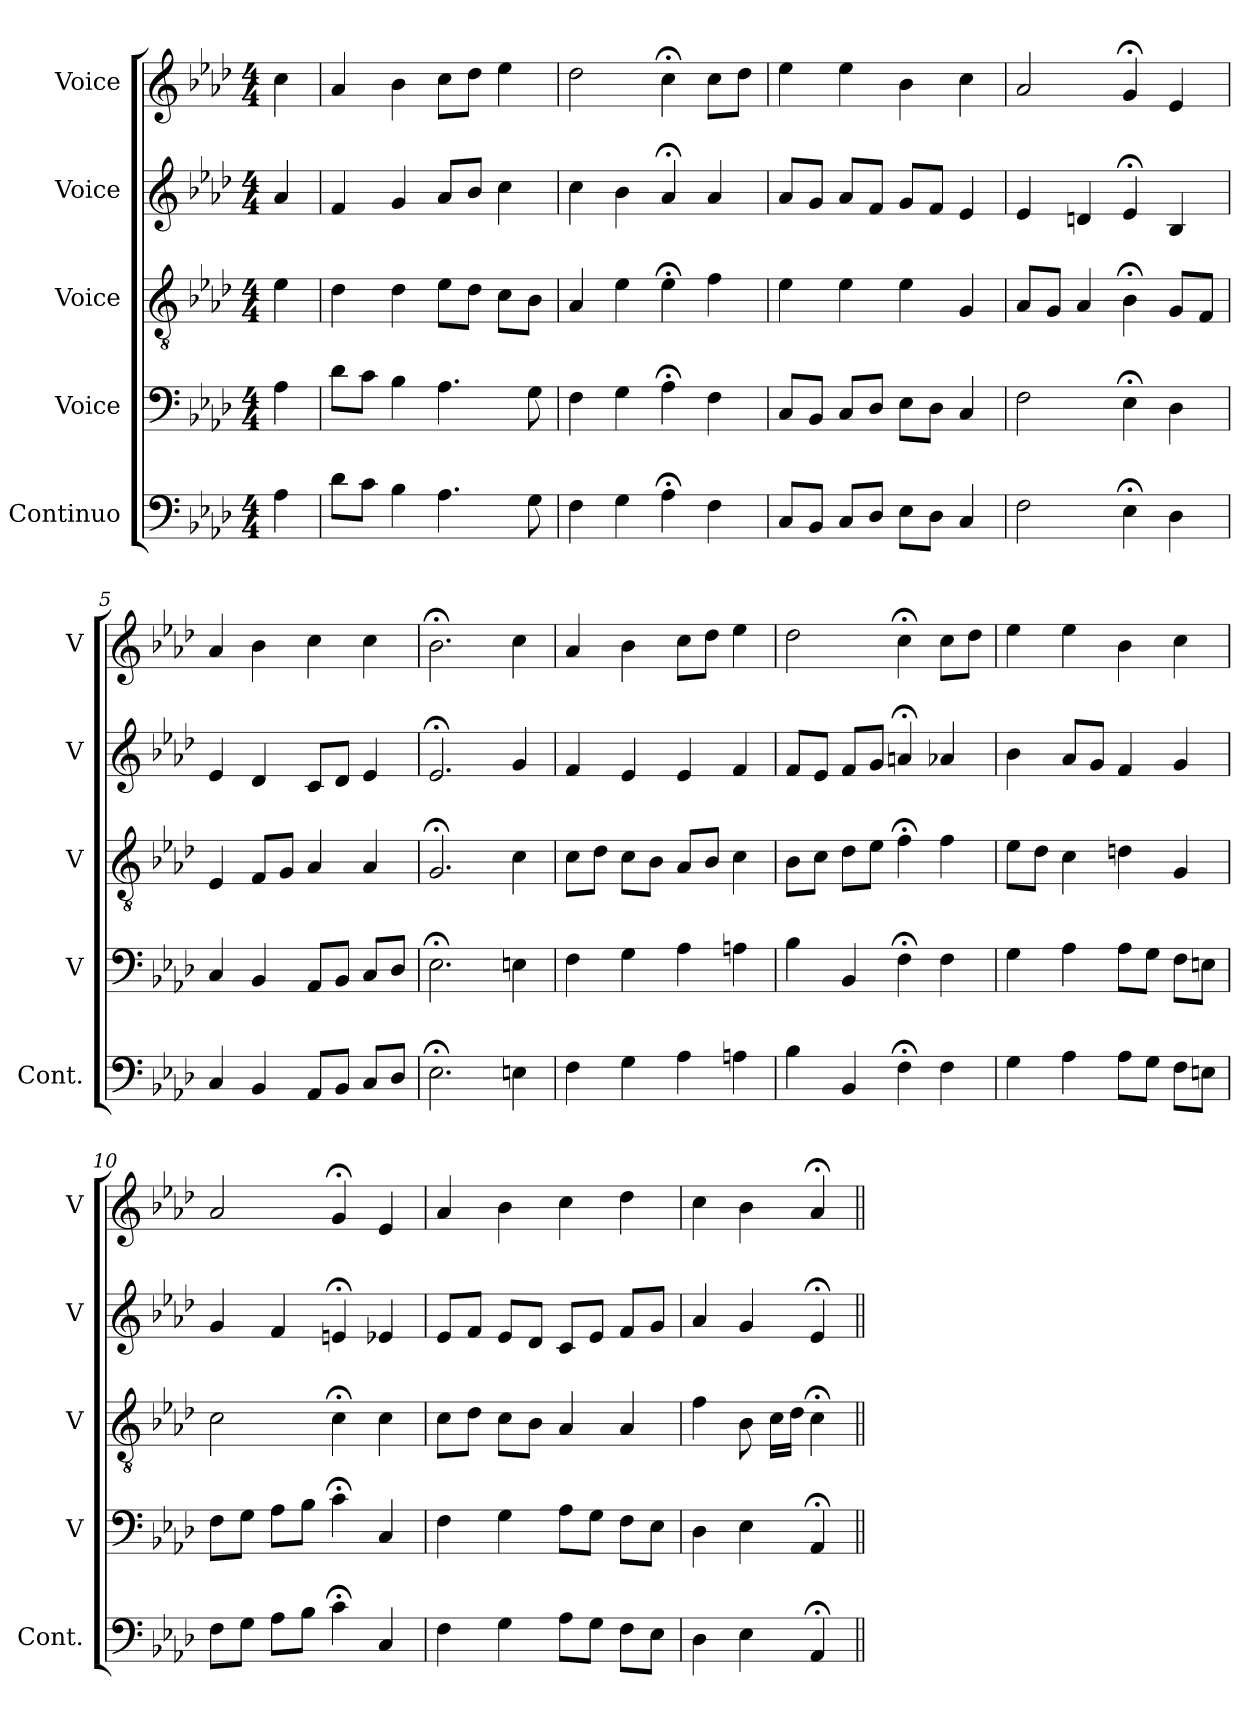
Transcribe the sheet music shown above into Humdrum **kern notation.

**kern	**kern	**kern	**kern	**kern
*part5	*part4	*part3	*part2	*part1
*staff5	*staff4	*staff3	*staff2	*staff1
*I"Continuo	*I"Voice	*I"Voice	*I"Voice	*I"Voice
*I'Cont.	*I'V	*I'V	*I'V	*I'V
*clefF4	*clefF4	*clefGv2	*clefG2	*clefG2
*ITrd7c12	*	*	*	*
*k[b-e-a-d-]	*k[b-e-a-d-]	*k[b-e-a-d-]	*k[b-e-a-d-]	*k[b-e-a-d-]
*M4/4	*M4/4	*M4/4	*M4/4	*M4/4
=	=	=	=	=
4AA-\	4A-\	4e-\	4a-/	4cc\
=1	=1	=1	=1	=1
8D-\L	8d-\L	4d-\	4f/	4a-/
8C\J	8c\J	.	.	.
4BB-\	4B-\	4d-\	4g/	4b-\
4.AA-\	4.A-\	8e-\L	8a-/L	8cc\L
.	.	8d-\J	8b-/J	8dd-\J
.	.	8c\L	4cc\	4ee-\
8GG\	8G\	8B-\J	.	.
=2	=2	=2	=2	=2
4FF\	4F\	4A-/	4cc\	2dd-\
4GG\	4G\	4e-\	4b-\	.
4AA-;<\	4A-;<\	4e-;<\	4a-;</	4cc;<\
4FF\	4F\	4f\	4a-/	8cc\L
.	.	.	.	8dd-\J
=3	=3	=3	=3	=3
8CC/L	8C/L	4e-\	8a-/L	4ee-\
8BBB-/J	8BB-/J	.	8g/J	.
8CC/L	8C/L	4e-\	8a-/L	4ee-\
8DD-/J	8D-/J	.	8f/J	.
8EE-\L	8E-\L	4e-\	8g/L	4b-\
8DD-\J	8D-\J	.	8f/J	.
4CC/	4C/	4G/	4e-/	4cc\
=4	=4	=4	=4	=4
2FF\	2F\	8A-/L	4e-/	2a-/
.	.	8G/J	.	.
.	.	4A-/	4dn/	.
4EE-;<\	4E-;<\	4B-;<\	4e-;</	4g;</
4DD-\	4D-\	8G/L	4B-/	4e-/
.	.	8F/J	.	.
=5	=5	=5	=5	=5
4CC/	4C/	4E-/	4e-/	4a-/
4BBB-/	4BB-/	8F/L	4d-/	4b-\
.	.	8G/J	.	.
8AAA-/L	8AA-/L	4A-/	8c/L	4cc\
8BBB-/J	8BB-/J	.	8d-/J	.
8CC/L	8C/L	4A-/	4e-/	4cc\
8DD-/J	8D-/J	.	.	.
=6	=6	=6	=6	=6
2.EE-;<\	2.E-;<\	2.G;</	2.e-;</	2.b-;<\
4EEn\	4En\	4c\	4g/	4cc\
!!LO:LB:g=z
=7	=7	=7	=7	=7
4FF\	4F\	8c\L	4f/	4a-/
.	.	8d-\J	.	.
4GG\	4G\	8c\L	4e-/	4b-\
.	.	8B-\J	.	.
4AA-\	4A-\	8A-/L	4e-/	8cc\L
.	.	8B-/J	.	8dd-\J
4AAn\	4An\	4c\	4f/	4ee-\
=8	=8	=8	=8	=8
4BB-\	4B-\	8B-\L	8f/L	2dd-\
.	.	8c\J	8e-/J	.
4BBB-/	4BB-/	8d-\L	8f/L	.
.	.	8e-\J	8g/J	.
4FF;<\	4F;<\	4f;<\	4an;</	4cc;<\
4FF\	4F\	4f\	4a-X/	8cc\L
.	.	.	.	8dd-\J
=9	=9	=9	=9	=9
4GG\	4G\	8e-\L	4b-\	4ee-\
.	.	8d-\J	.	.
4AA-\	4A-\	4c\	8a-/L	4ee-\
.	.	.	8g/J	.
8AA-\L	8A-\L	4dn\	4f/	4b-\
8GG\J	8G\J	.	.	.
8FF\L	8F\L	4G/	4g/	4cc\
8EEn\J	8En\J	.	.	.
=10	=10	=10	=10	=10
8FF\L	8F\L	2c\	4g/	2a-/
8GG\J	8G\J	.	.	.
8AA-\L	8A-\L	.	4f/	.
8BB-\J	8B-\J	.	.	.
4C;<\	4c;<\	4c;<\	4en;</	4g;</
4CC/	4C/	4c\	4e-X/	4e-/
=11	=11	=11	=11	=11
4FF\	4F\	8c\L	8e-/L	4a-/
.	.	8d-\J	8f/J	.
4GG\	4G\	8c\L	8e-/L	4b-\
.	.	8B-\J	8d-/J	.
8AA-\L	8A-\L	4A-/	8c/L	4cc\
8GG\J	8G\J	.	8e-/J	.
8FF\L	8F\L	4A-/	8f/L	4dd-\
8EE-\J	8E-\J	.	8g/J	.
!!LO:PB:g=z
=12	=12	=12	=12	=12
4DD-\	4D-\	4f\	4a-/	4cc\
4EE-\	4E-\	8B-\	4g/	4b-\
.	.	16c\LL	.	.
.	.	16d-\JJ	.	.
4AAA-;</	4AA-;</	4c;<\	4e-;</	4a-;</
=||	=||	=||	=||	=||
*-	*-	*-	*-	*-
